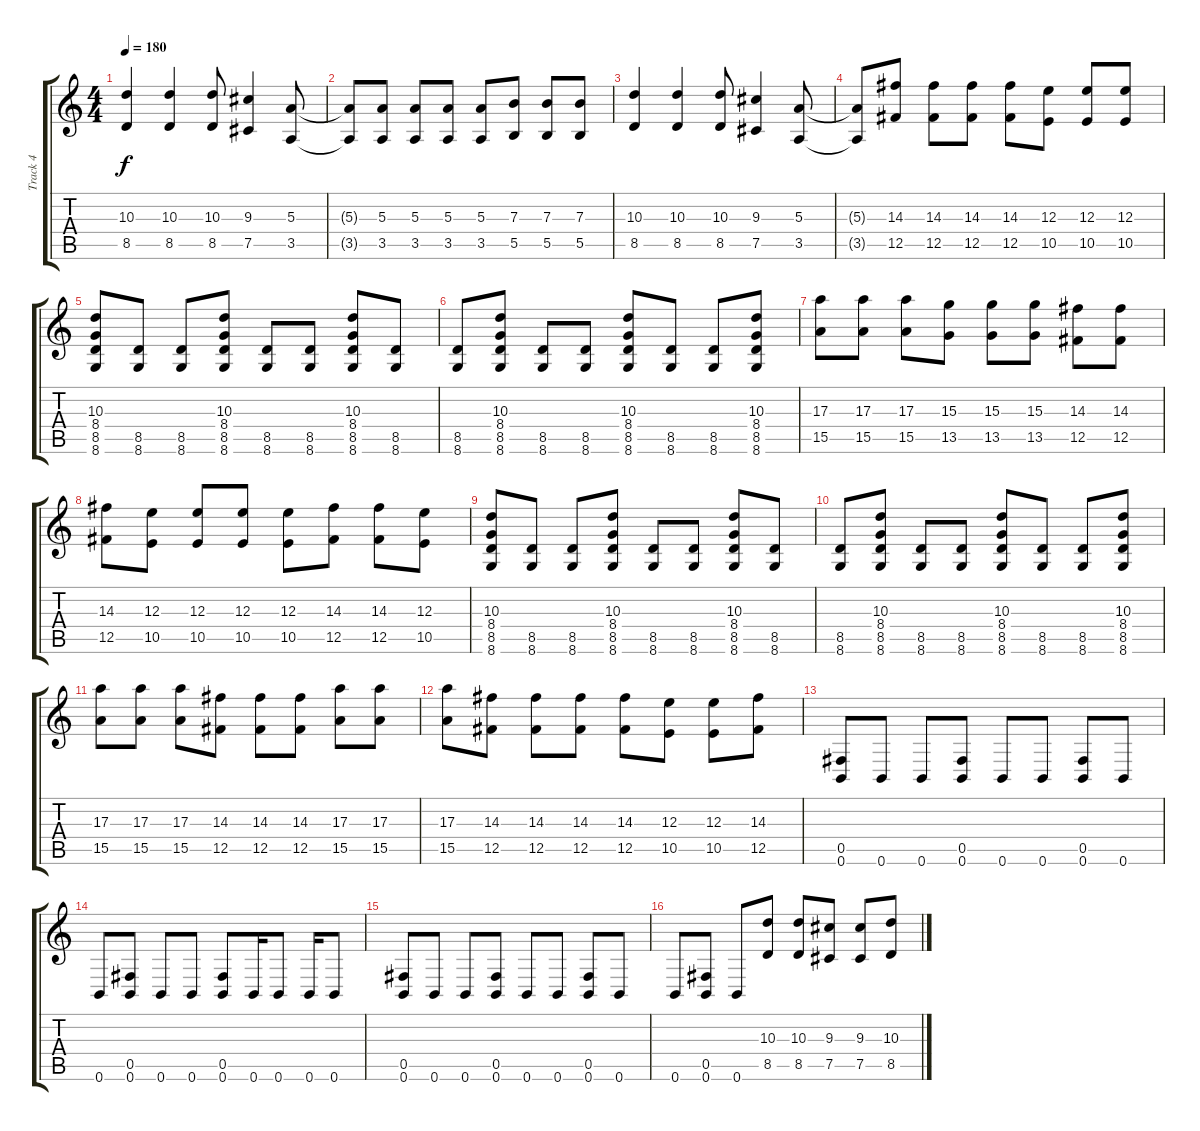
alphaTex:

\track ("Track 4" "Track 4") {instrument distortionguitar}
\staff {score tabs}
\tuning (Db4 Ab3 E3 B2 Gb2 B1) {hide}
\ts (4 4)
\tempo 180
\clef g2
\ks c
(10.3 8.5).4{dy f} (10.3 8.5).4 (10.3 8.5).8 (9.3 7.5).4 (5.3 3.5).8 |
(5.3{t} 3.5{t}).8 (5.3 3.5).8 (5.3 3.5).8 (5.3 3.5).8 (5.3 3.5).8 (7.3 5.5).8 (7.3 5.5).8 (7.3 5.5).8 |
(10.3 8.5).4 (10.3 8.5).4 (10.3 8.5).8 (9.3 7.5).4 (5.3 3.5).8 |
(5.3{t} 3.5{t}).8 (14.3 12.5).8 (14.3 12.5).8 (14.3 12.5).8 (14.3 12.5).8 (12.3 10.5).8 (12.3 10.5).8 (12.3 10.5).8 |
(10.3 8.4 8.5 8.6).8 (8.5 8.6).8 (8.5 8.6).8 (10.3 8.4 8.5 8.6).8 (8.5 8.6).8 (8.5 8.6).8 (10.3 8.4 8.5 8.6).8 (8.5 8.6).8 |
(8.5 8.6).8 (10.3 8.4 8.5 8.6).8 (8.5 8.6).8 (8.5 8.6).8 (10.3 8.4 8.5 8.6).8 (8.5 8.6).8 (8.5 8.6).8 (10.3 8.4 8.5 8.6).8 |
(17.3 15.5).8 (17.3 15.5).8 (17.3 15.5).8 (15.3 13.5).8 (15.3 13.5).8 (15.3 13.5).8 (14.3 12.5).8 (14.3 12.5).8 |
(14.3 12.5).8 (12.3 10.5).8 (12.3 10.5).8 (12.3 10.5).8 (12.3 10.5).8 (14.3 12.5).8 (14.3 12.5).8 (12.3 10.5).8 |
(10.3 8.4 8.5 8.6).8 (8.5 8.6).8 (8.5 8.6).8 (10.3 8.4 8.5 8.6).8 (8.5 8.6).8 (8.5 8.6).8 (10.3 8.4 8.5 8.6).8 (8.5 8.6).8 |
(8.5 8.6).8 (10.3 8.4 8.5 8.6).8 (8.5 8.6).8 (8.5 8.6).8 (10.3 8.4 8.5 8.6).8 (8.5 8.6).8 (8.5 8.6).8 (10.3 8.4 8.5 8.6).8 |
(17.3 15.5).8 (17.3 15.5).8 (17.3 15.5).8 (14.3 12.5).8 (14.3 12.5).8 (14.3 12.5).8 (17.3 15.5).8 (17.3 15.5).8 |
(17.3 15.5).8 (14.3 12.5).8 (14.3 12.5).8 (14.3 12.5).8 (14.3 12.5).8 (12.3 10.5).8 (12.3 10.5).8 (14.3 12.5).8 |
(0.5 0.6).8 0.6.8 0.6.8 (0.5 0.6).8 0.6.8 0.6.8 (0.5 0.6).8 0.6.8 |
0.6.8 (0.5 0.6).8 0.6.8 0.6.8 (0.5 0.6).8 0.6.16 0.6.8 0.6.16 0.6.8 |
(0.5 0.6).8 0.6.8 0.6.8 (0.5 0.6).8 0.6.8 0.6.8 (0.5 0.6).8 0.6.8 |
0.6.8 (0.5 0.6).8 0.6.8 (10.3 8.5).8 (10.3 8.5).8 (9.3 7.5).8 (9.3 7.5).8 (10.3 8.5).8
